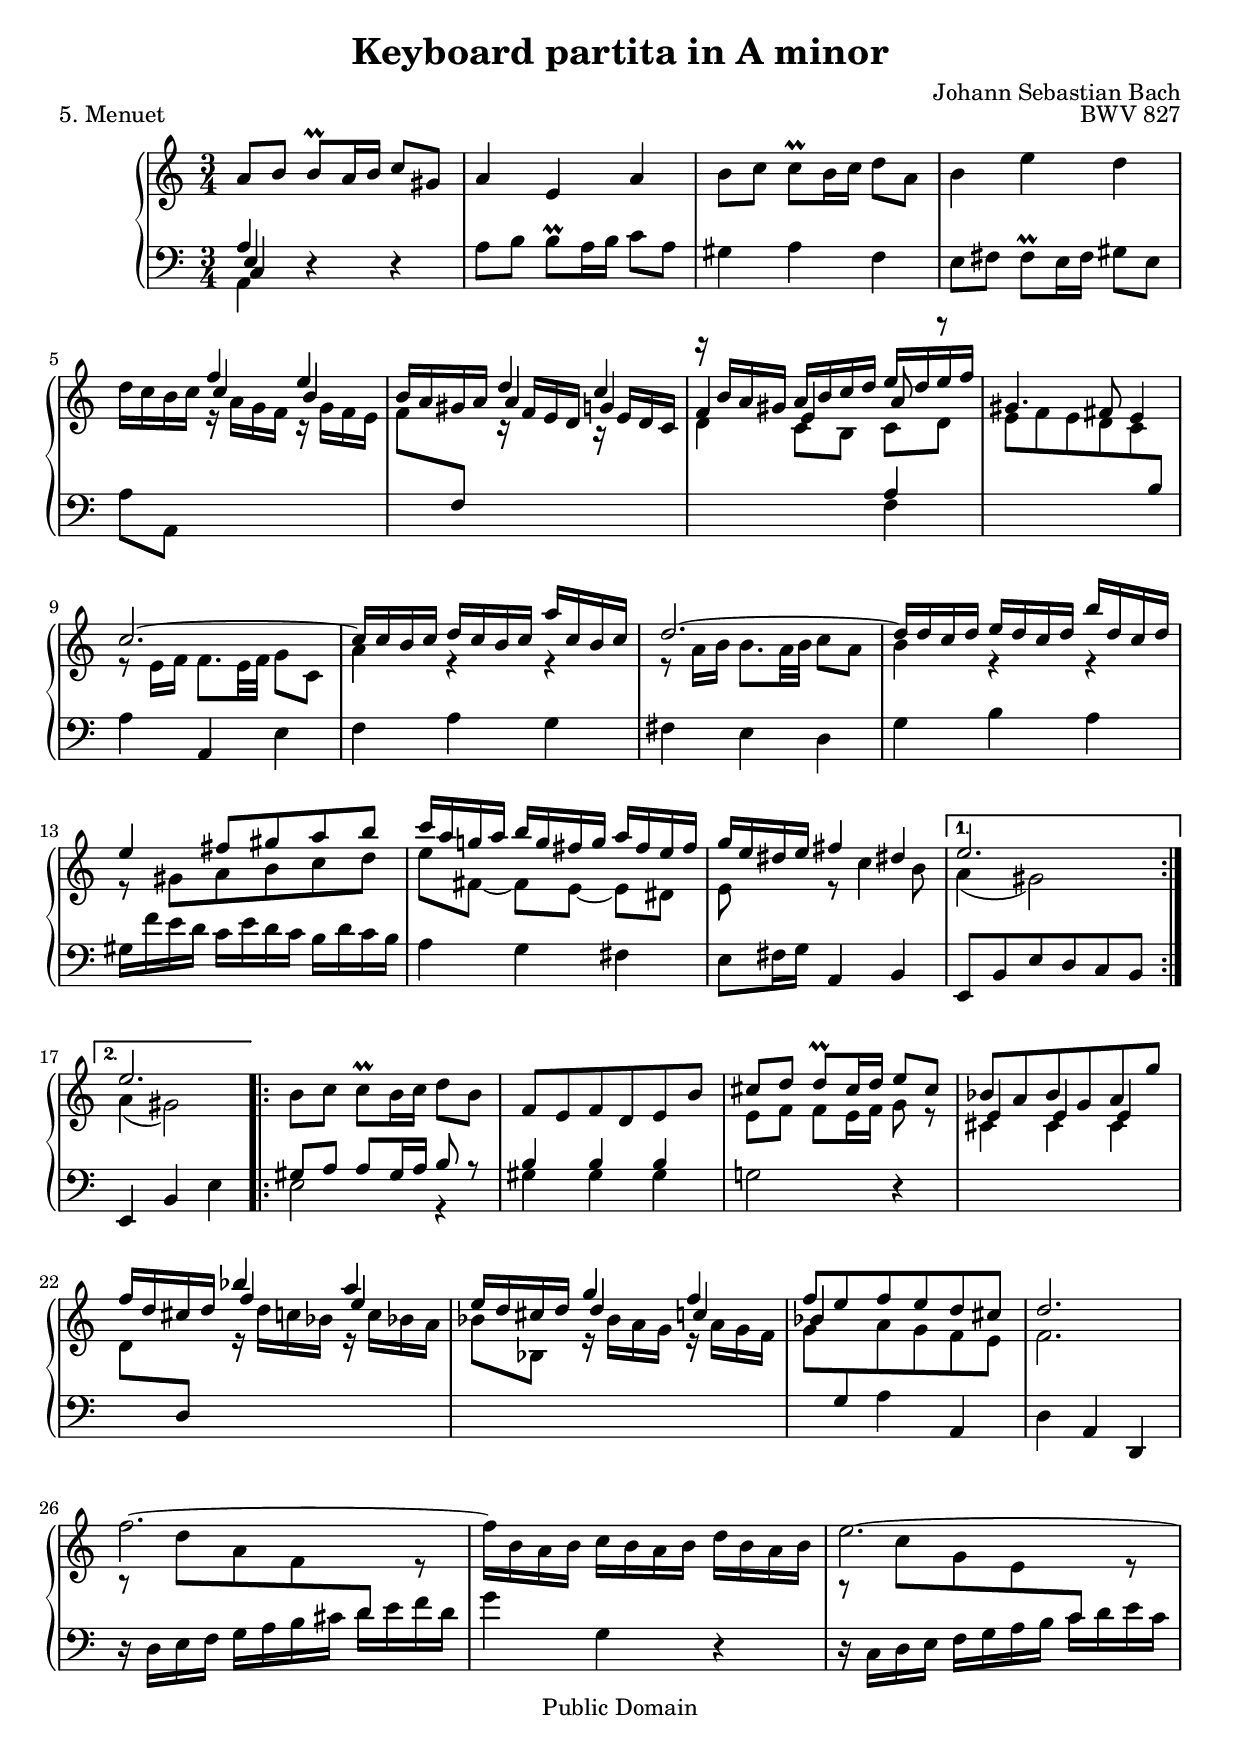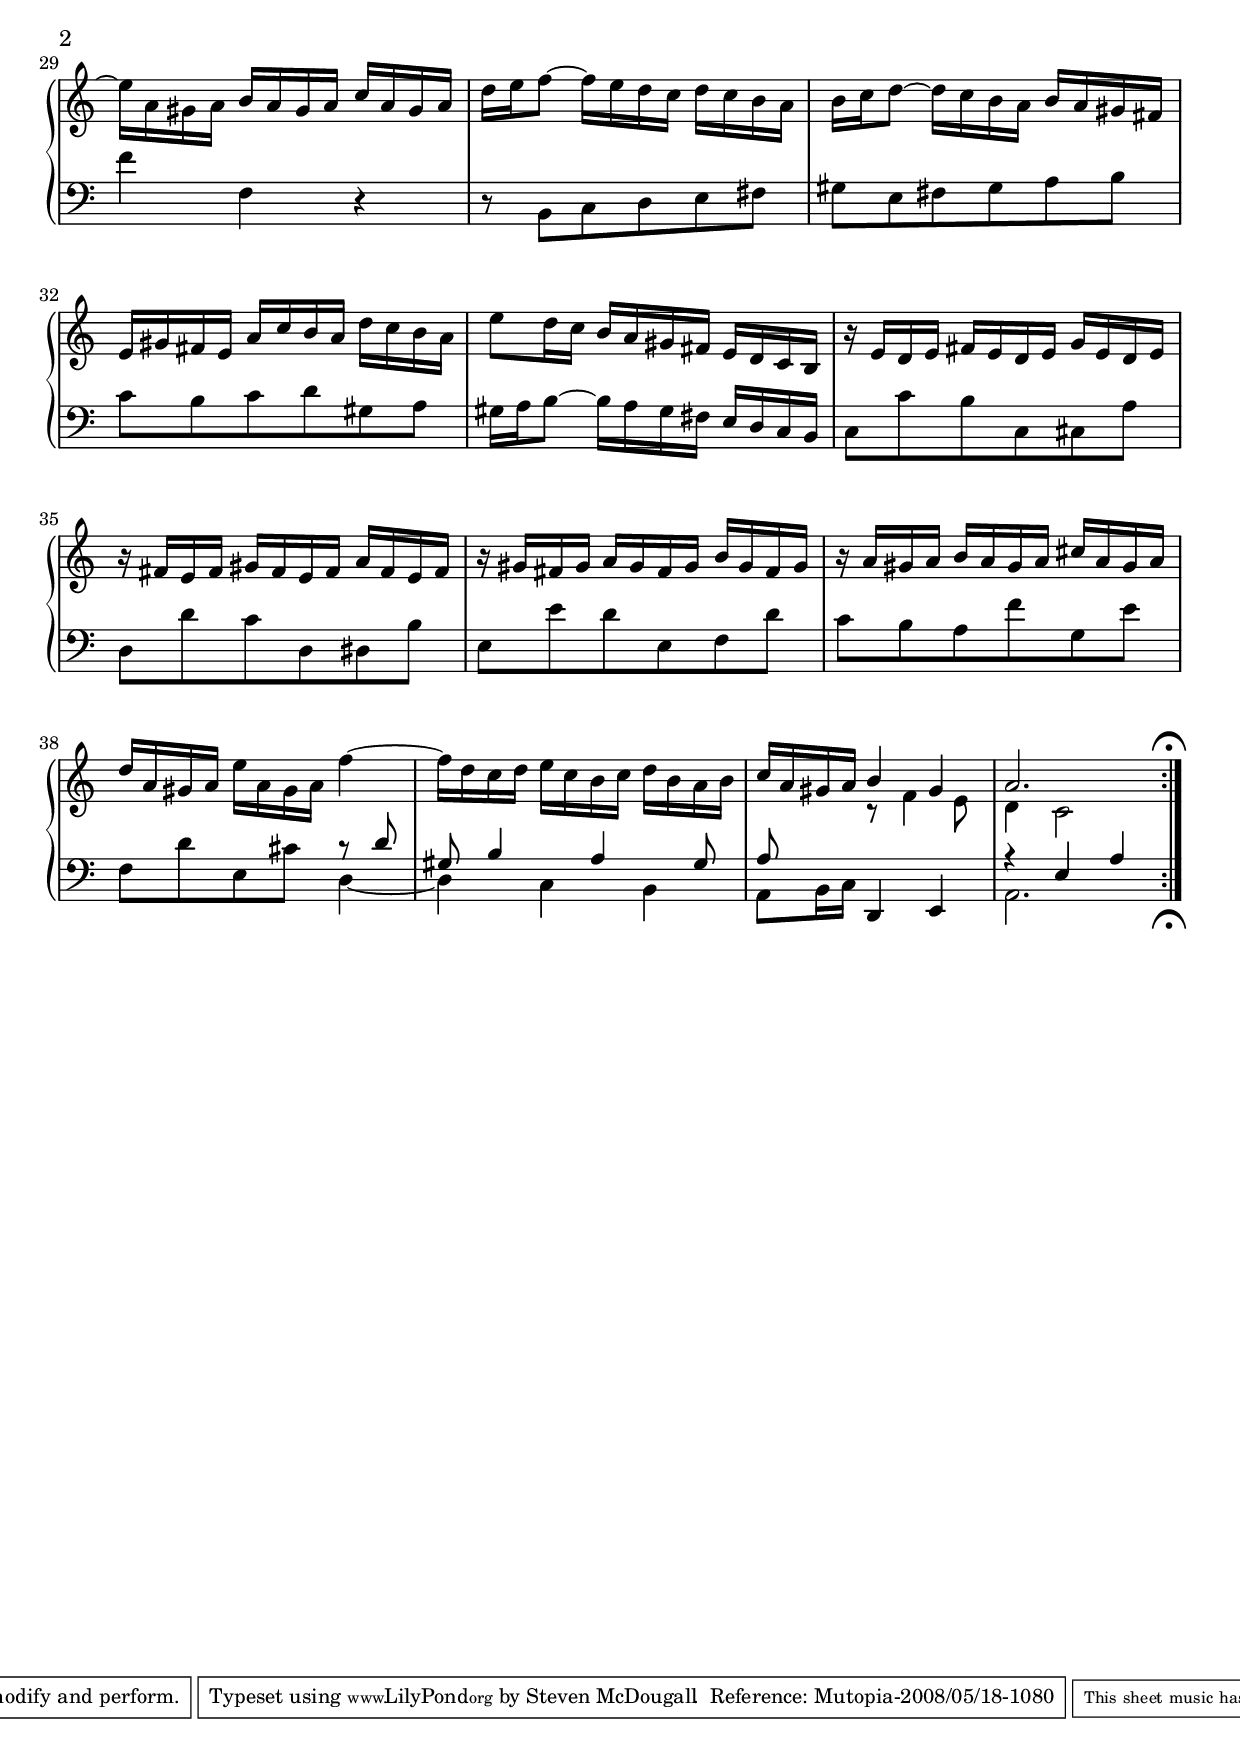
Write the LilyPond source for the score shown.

% This file prints Bach BWV 827, movement 5. Menuet

\version "2.10.33"

\header
{
  title    	    = "Keyboard partita in A minor"
  composer 	    = "Johann Sebastian Bach"
  opus     	    = "BWV 827"
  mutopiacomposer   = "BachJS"
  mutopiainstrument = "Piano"
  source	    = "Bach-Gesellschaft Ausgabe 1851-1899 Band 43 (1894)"
  sourceurl         = "http://imslp.org/wiki/Notebook_for_Anna_Magdalena_Bach_(Bach,_Johann_Sebastian)"
  sourceurltwo      = "http://world.std.com/~swmcd/steven/music/bach/Bach-AnnaMagdalena1725.pdf"
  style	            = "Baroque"
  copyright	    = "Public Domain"
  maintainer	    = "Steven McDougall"
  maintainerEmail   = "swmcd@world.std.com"
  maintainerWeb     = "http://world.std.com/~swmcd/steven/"
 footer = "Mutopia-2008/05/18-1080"
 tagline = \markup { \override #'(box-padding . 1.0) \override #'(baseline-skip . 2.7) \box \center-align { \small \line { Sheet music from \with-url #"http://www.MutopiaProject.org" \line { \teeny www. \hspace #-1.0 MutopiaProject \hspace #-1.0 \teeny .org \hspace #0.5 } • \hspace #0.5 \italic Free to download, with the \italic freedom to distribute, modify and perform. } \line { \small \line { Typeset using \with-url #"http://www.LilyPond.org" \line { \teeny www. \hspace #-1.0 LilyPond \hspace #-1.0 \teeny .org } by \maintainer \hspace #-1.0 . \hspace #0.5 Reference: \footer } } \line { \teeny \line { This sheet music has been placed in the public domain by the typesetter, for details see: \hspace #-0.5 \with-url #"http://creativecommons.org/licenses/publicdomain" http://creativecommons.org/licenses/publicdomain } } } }
}

% Acknowledgments
%
% Wolfgang Suppan <wsu@chello.at>

\include "english.ly"

bc = % bass cleff
{
  \change Staff = lower
  \stemUp
}

tc = % treble cleff
{
  \change Staff = upper
  \stemNeutral
}

voiceFive = #(context-spec-music (make-voice-props-set 4) 'Voice)

\score 
{
  \new PianoStaff
  <<
    \new Staff = upper
    \relative c''
    {
      \clef treble 
      \key a \minor
      \time 3/4
      
      \repeat volta 2
      {
	a8[ b]  b[ \prall a16 b]  c8[ gs] 	     	     | % 1
	a4  e   a                          	     	     | % 2
	b8[ c]  c8[ \prall b16 c]  d8[ a] 	     	     | % 3
	b4  e   d                          	     	     | % 4
	d16 c b c  << { f4          e       } \\
		      { r16 a, g f  r g f e } \\
		      { c'4         b       } >>     	     | % 5
	
	<< { b16 a     gs a       d4  c                } \\
	   { f,8   \bc f,     \tc r16 f' e d   r e d c } \\
	   { s4                   a'           g       }  >> | % 6

	<< { r16 b a gs  a b c d  e d e f } \\
	   { d,4         c8[ b]   c[  d]  } \\
	   { f4          e        a8  r   } >>               | % 7

	<< { gs4.   fs8 e4      } \\
	   { e8 f e d   c \bc b } >>                         | % 8

	<< { c'2. ~                       } \\
	   { r8 e,16 f  f8. e32 f  g8 c,  } >>               | % 9

	<< { c'16 c b c  d c b c  a' c, b c } \\
	   { a4          r        r         } >>             | % 10

	<< { d2. ~                       } \\
	   { r8 a16 b  b8. a32 b  c8  a  } >>                | % 11

	<< { d16 d c d  e d c d  b' d, c d } \\
	   { b4         r        r         } >>              | % 12

	<< { e4      fs8 gs  a b } \\
	   { r8 gs,  a   b   c d } >>                        | % 13

	<< { c'16 a g! a    b g fs g  a fs e fs } \\
	   { e8[    fs,] ~  fs[ e] ~  e[   ds]  } >>         | % 14

	<< { g'16 e ds e  fs4  ds! } \\
	   { e,8    s     r c'4 b8 } >>                      | % 15
      }

      \alternative
      {
	{
	  << { e2.       } \\
	     { a,4( gs2) } >>                                | % 16
	}

	{
	  << { e'2.      } \\
	     { a,4( gs2) } >>                                | % 17
	}
      }
	   
      \repeat volta 2
      {
	b8[ c]  c[ \prall b16 c]  d8 b               	     | % 18
	f8 e f d e b'                                	     | % 19

	<< { cs8[ d]  d[ \prall cs16 d]  e8[ cs] } \\
	   { e,8[ f]  f[        e16  f]  g8  r   } >> 	     | % 20

	<< { bf8  a  bf g a g' } \\
	   { cs,,4   cs   cs   } \\
	   { e4      e    e    } >>                  	     | % 21

	<< { f'16 d   cs d    bf'4          a         } \\
	   { d,,8 \bc d, \tc  r16 d'' c bf  r c bf! a } \\
	   { s4               f'            e         } >>   | % 22

	<< { e16 d cs d  g4           f       } \\
	   { bf,8  bf,   r16 bf' a g  r a g f } \\
	   { s4          d'           c       } >>           | % 23

	<< { f8    e      f  e  d cs } \\
	   { g \bc g, \tc a' g  f e  } \\
	   { bf'4         s     s    } >>                    | % 24

	<< { d2.  } \\
	   { f,2. } >>                                       | % 25

	<<            {           f'2. ~               }
	   \new Voice { \voiceTwo r8 d a f \bc d \tc r } >>  | % 26

	f'16 b, a b  c b a b  d b a b                        | % 27

	<<            {           e2. ~                } 
	   \new Voice { \voiceTwo r8 c g e \bc c \tc r } >>  | % 28

	e'16 a, gs  a  	 b   a  gs a    c   a  gs a          | % 29
	d 16 e  f8  ~  	 f16 e  d  c    d   c  b  a          | % 30
	b 16 c  d8  ~  	 d16 c  b  a    b   a  gs fs         | % 31
	e 16 gs fs  e  	 a   c  b  a    d   c  b  a          | % 32
	e' 8    d16 c  	 b   a  gs fs   e   d  c  b          | % 33
	r 16 e  d   e    fs  e  d  e    g   e  d  e          | % 34
	r 16 fs e   fs   gs  fs e  fs   a   fs e  fs         | % 35
	r 16 gs fs  gs   a   gs fs gs   b   gs fs gs         | % 36 
	r 16 a  gs  a    b   a  gs a    cs  a  gs a          | % 37
	d 16 a  gs  a    e'  a, gs a    f'4 ~                | % 38
	f 16 d  c   d    e   c  b  c    d   b  a  b          | % 39

	c 16 a  gs  a    << { b4    gs    } \\
			    { r8 f4    e8 } >>               | % 40

	<< { a2.    } \\
	   { d,4 c2 } >>                                     | % 41
      }
      
      \override Score.RehearsalMark #'break-visibility = #begin-of-line-invisible
      \override Score.RehearsalMark #'extra-offset = #'( -0.6 . 0.0 )
      \mark \markup { \musicglyph #"scripts.ufermata" }
    }
	 
    \new Staff = lower
    {
      \clef bass
      \key a \minor
      \time 3/4
      
      \repeat volta 2
      {
	<< \new Voice { \voiceOne   a 4 }
	   \new Voice { \voiceTwo   a,4 }
	   \new Voice { \voiceThree e 4 } 
	   \new Voice { \voiceFive  c 4 } >> r r    | % 1 

	a8[ b]   b [ \prall a16 b ]  c'8[ a] 	    | % 2
	gs4      a                   f       	    | % 3
	e8[ fs]  fs[ \prall e16 fs]  gs8[ e] 	    | % 4
	a8 a,    s4                  s4      	    | % 5
	\skip 4*3                            	    | % 6
	s4       s4                  << { a4 } \\
					{ f4 } >>   | % 7
	\skip 4*3                            	    | % 8
	a4  a, e                                    | % 9
	f4  a  g                                    | % 10
	fs4 e  d                                    | % 11
	g4  b  a                                    | % 12
	gs16 f' e' d'  c' e' d' c'  b d' c' b       | % 13
	a4  g  fs                                   | % 14
	e8[ fs16 g]  a,4  b,                        | % 15
      }
      
      \alternative
      {
	{
	  e,8 b, e d c b,                           | % 16
	}

	{
	  e,4 b, e                                  | % 17
	}
      }

      \repeat volta 2
      {
	<< { gs8[ a]  a[ gs16 a]  b8 r } \\
	   { e2                   r4   } >>         | % 18

	<< { b 4 b  b  } \\
	   { gs4 gs gs } >>                         | % 19

	g!2 r4                                      | % 20
	\skip 4*3                                   | % 21
	\skip 4*3                                   | % 22
	\skip 4*3                                   | % 23
	s  4          a             a,              | % 24
	d  4          a,            d,              | % 25
	r 16 d e f    g a b cs'     d' e' f' d'     | % 26
	g' 4          g             r               | % 27
	r 16 c d e    f g a b       c' d' e' c'     | % 28
	f' 4          f             r               | % 29
	r  8   b,     c     d       e     fs        | % 30
	gs 8   e      fs    gs      a     b         | % 31
	c' 8   b      c'    d'      gs    a         | % 32
	gs16 a b8 ~   b16 a gs fs   e  d  c b,      | % 33
	c  8   c'     b     c       cs    a         | % 34
	d  8   d'     c'    d       ds    b         | % 35
	e  8   e'     d'    e       f     d'        | % 36
	c' 8   b      a     f'      g     e'        | % 37

	f  8   d'     e     cs'     << { r8 d' } \\
				       { d4 ~  } >> | % 38

	<< { gs8 b4   a    gs8 } \\
	   { d4     c   b,     } >>                 | % 39

	<< { a8  s      } \\
	   { a,8 b,16 c } >> d,4 e,                 | % 40

	<< { r4 e a } \\
	   { a,2.   } >>                            | % 41
      }

      \override Staff.RehearsalMark #'direction = #-1
      \override Score.RehearsalMark #'extra-offset = #'( -0.6 . 0.0 )
      \mark \markup { \musicglyph #"scripts.dfermata" }
    }
  >>
  
  \layout
  {
    \context 
    {
      \Score
      \remove "Mark_engraver"
    }
    \context 
    {
      \Staff
      \consists "Mark_engraver"
    }
  } 

  \header { piece = "5. Menuet" }

  \midi   
  {
  }
}
